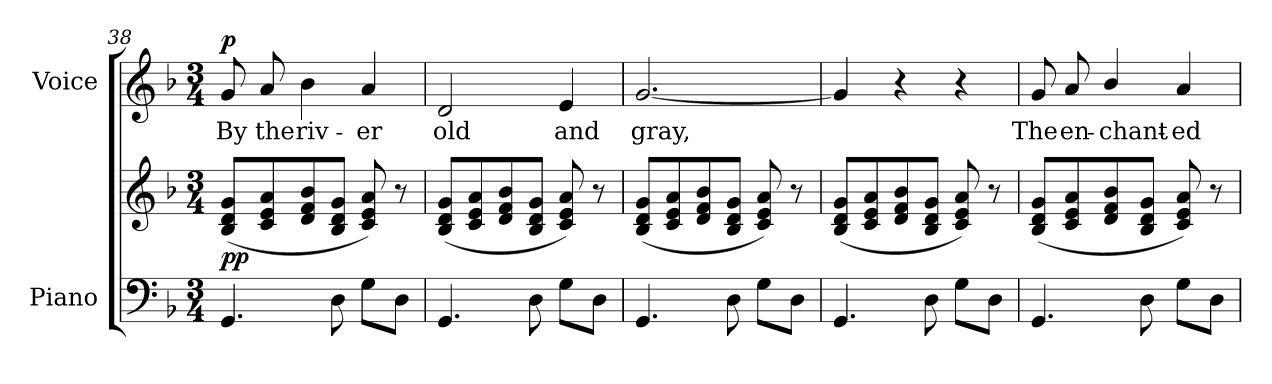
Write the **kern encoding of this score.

**kern	**kern	**dynam	**kern	**text	**dynam
*part2	*part2	*part2	*part1	*part1	*part1
*staff3	*staff2	*staff2/3	*staff1	*staff1	*staff1
*I"Piano	*	*	*I"Voice	*	*
*I'Pno	*	*	*	*	*
*clefF4	*clefG2	*	*clefG2	*	*
*k[b-]	*k[b-]	*	*k[b-]	*	*
*M3/4	*M3/4	*	*M3/4	*	*
=38	=38	=38	=38	=38	=38
!	!	!LO:DY:b	!	!	!LO:DY:a
4.GG/	(8B-/ 8d/ 8g/L	pp	8g/	By	p
.	8c/ 8e/ 8a/	.	8a/	the	.
.	8d/ 8f/ 8b-/	.	4b-\	riv-	.
8D\	8B-/ 8d/ 8g/J	.	.	.	.
8G\L	8c/ 8e/ 8a/)	.	4a/	-er	.
8D\J	8r	.	.	.	.
=39	=39	=39	=39	=39	=39
4.GG/	(8B-/ 8d/ 8g/L	.	2d/	old	.
.	8c/ 8e/ 8a/	.	.	.	.
.	8d/ 8f/ 8b-/	.	.	.	.
8D\	8B-/ 8d/ 8g/J	.	.	.	.
8G\L	8c/ 8e/ 8a/)	.	4e/	and	.
8D\J	8r	.	.	.	.
=40	=40	=40	=40	=40	=40
4.GG/	(8B-/ 8d/ 8g/L	.	[2.g/	gray,	.
.	8c/ 8e/ 8a/	.	.	.	.
.	8d/ 8f/ 8b-/	.	.	.	.
8D\	8B-/ 8d/ 8g/J	.	.	.	.
8G\L	8c/ 8e/ 8a/)	.	.	.	.
8D\J	8r	.	.	.	.
=41	=41	=41	=41	=41	=41
4.GG/	(8B-/ 8d/ 8g/L	.	4g/]	.	.
.	8c/ 8e/ 8a/	.	.	.	.
.	8d/ 8f/ 8b-/	.	4r	.	.
8D\	8B-/ 8d/ 8g/J	.	.	.	.
8G\L	8c/ 8e/ 8a/)	.	4r	.	.
8D\J	8r	.	.	.	.
=42	=42	=42	=42	=42	=42
4.GG/	(8B-/ 8d/ 8g/L	.	8g/	The	.
.	8c/ 8e/ 8a/	.	8a/	en-	.
.	8d/ 8f/ 8b-/	.	4b-/	-chant-	.
8D\	8B-/ 8d/ 8g/J	.	.	.	.
8G\L	8c/ 8e/ 8a/)	.	4a/	-ed	.
8D\J	8r	.	.	.	.
=	=	=	=	=	=
*-	*-	*-	*-	*-	*-
